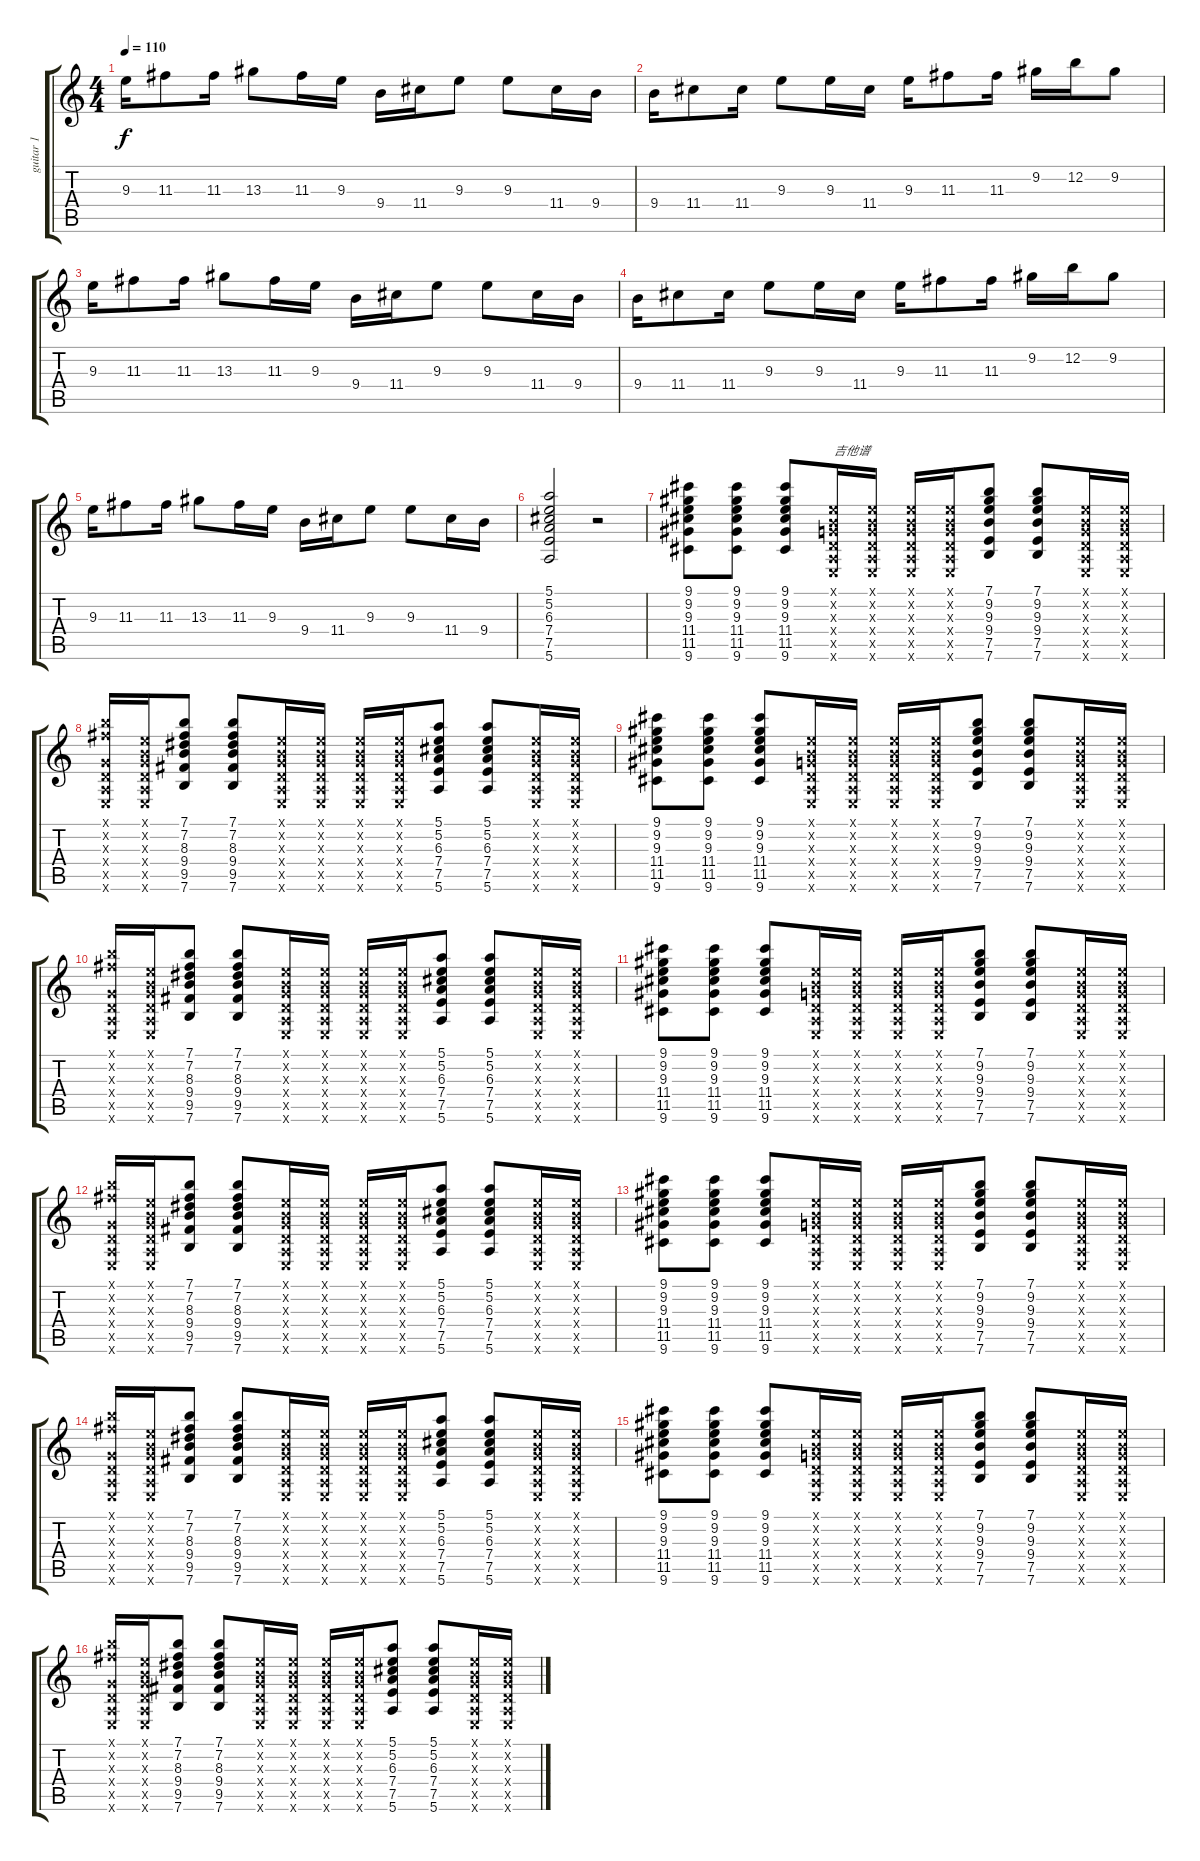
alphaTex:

\track ("guitar 1" "guitar 1") {instrument overdrivenguitar}
\staff {score tabs}
\tuning (E4 B3 G3 D3 A2 E2) {hide}
\ts (4 4)
\tempo 110
\clef g2
\ks c
9.3.16{dy f} 11.3.8 11.3.16 13.3.8 11.3.16 9.3.16 9.4.16 11.4.16 9.3.8 9.3.8 11.4.16 9.4.16 |
9.4.16 11.4.8 11.4.16 9.3.8 9.3.16 11.4.16 9.3.16 11.3.8 11.3.16 9.2.16 12.2.16 9.2.8 |
9.3.16 11.3.8 11.3.16 13.3.8 11.3.16 9.3.16 9.4.16 11.4.16 9.3.8 9.3.8 11.4.16 9.4.16 |
9.4.16 11.4.8 11.4.16 9.3.8 9.3.16 11.4.16 9.3.16 11.3.8 11.3.16 9.2.16 12.2.16 9.2.8 |
9.3.16 11.3.8 11.3.16 13.3.8 11.3.16 9.3.16 9.4.16 11.4.16 9.3.8 9.3.8 11.4.16 9.4.16 |
(5.1 5.2 6.3 7.4 7.5 5.6).2 r.2 |
(9.1 9.2 9.3 11.4 11.5 9.6).8 (9.1 9.2 9.3 11.4 11.5 9.6).8 (9.1 9.2 9.3 11.4 11.5 9.6).8 (0.1{x} 0.2{x} 0.3{x} 0.4{x} 0.5{x} 0.6{x}).16{txt "吉他谱"} (0.1{x} 0.2{x} 0.3{x} 0.4{x} 0.5{x} 0.6{x}).16 (0.1{x} 0.2{x} 0.3{x} 0.4{x} 0.5{x} 0.6{x}).16 (0.1{x} 0.2{x} 0.3{x} 0.4{x} 0.5{x} 0.6{x}).16 (7.1 9.2 9.3 9.4 7.5 7.6).8 (7.1 9.2 9.3 9.4 7.5 7.6).8 (0.1{x} 0.2{x} 0.3{x} 0.4{x} 0.5{x} 0.6{x}).16 (0.1{x} 0.2{x} 0.3{x} 0.4{x} 0.5{x} 0.6{x}).16 |
(7.1{x} 7.2{x} 0.3{x} 0.4{x} 0.5{x} 0.6{x}).16 (0.1{x} 0.2{x} 0.3{x} 0.4{x} 0.5{x} 0.6{x}).16 (7.1 7.2 8.3 9.4 9.5 7.6).8 (7.1 7.2 8.3 9.4 9.5 7.6).8 (0.1{x} 0.2{x} 0.3{x} 0.4{x} 0.5{x} 0.6{x}).16 (0.1{x} 0.2{x} 0.3{x} 0.4{x} 0.5{x} 0.6{x}).16 (0.1{x} 0.2{x} 0.3{x} 0.4{x} 0.5{x} 0.6{x}).16 (0.1{x} 0.2{x} 0.3{x} 0.4{x} 0.5{x} 0.6{x}).16 (5.1 5.2 6.3 7.4 7.5 5.6).8 (5.1 5.2 6.3 7.4 7.5 5.6).8 (0.1{x} 0.2{x} 0.3{x} 0.4{x} 0.5{x} 0.6{x}).16 (0.1{x} 0.2{x} 0.3{x} 0.4{x} 0.5{x} 0.6{x}).16 |
(9.1 9.2 9.3 11.4 11.5 9.6).8 (9.1 9.2 9.3 11.4 11.5 9.6).8 (9.1 9.2 9.3 11.4 11.5 9.6).8 (0.1{x} 0.2{x} 0.3{x} 0.4{x} 0.5{x} 0.6{x}).16 (0.1{x} 0.2{x} 0.3{x} 0.4{x} 0.5{x} 0.6{x}).16 (0.1{x} 0.2{x} 0.3{x} 0.4{x} 0.5{x} 0.6{x}).16 (0.1{x} 0.2{x} 0.3{x} 0.4{x} 0.5{x} 0.6{x}).16 (7.1 9.2 9.3 9.4 7.5 7.6).8 (7.1 9.2 9.3 9.4 7.5 7.6).8 (0.1{x} 0.2{x} 0.3{x} 0.4{x} 0.5{x} 0.6{x}).16 (0.1{x} 0.2{x} 0.3{x} 0.4{x} 0.5{x} 0.6{x}).16 |
(7.1{x} 7.2{x} 0.3{x} 0.4{x} 0.5{x} 0.6{x}).16 (0.1{x} 0.2{x} 0.3{x} 0.4{x} 0.5{x} 0.6{x}).16 (7.1 7.2 8.3 9.4 9.5 7.6).8 (7.1 7.2 8.3 9.4 9.5 7.6).8 (0.1{x} 0.2{x} 0.3{x} 0.4{x} 0.5{x} 0.6{x}).16 (0.1{x} 0.2{x} 0.3{x} 0.4{x} 0.5{x} 0.6{x}).16 (0.1{x} 0.2{x} 0.3{x} 0.4{x} 0.5{x} 0.6{x}).16 (0.1{x} 0.2{x} 0.3{x} 0.4{x} 0.5{x} 0.6{x}).16 (5.1 5.2 6.3 7.4 7.5 5.6).8 (5.1 5.2 6.3 7.4 7.5 5.6).8 (0.1{x} 0.2{x} 0.3{x} 0.4{x} 0.5{x} 0.6{x}).16 (0.1{x} 0.2{x} 0.3{x} 0.4{x} 0.5{x} 0.6{x}).16 |
(9.1 9.2 9.3 11.4 11.5 9.6).8 (9.1 9.2 9.3 11.4 11.5 9.6).8 (9.1 9.2 9.3 11.4 11.5 9.6).8 (0.1{x} 0.2{x} 0.3{x} 0.4{x} 0.5{x} 0.6{x}).16 (0.1{x} 0.2{x} 0.3{x} 0.4{x} 0.5{x} 0.6{x}).16 (0.1{x} 0.2{x} 0.3{x} 0.4{x} 0.5{x} 0.6{x}).16 (0.1{x} 0.2{x} 0.3{x} 0.4{x} 0.5{x} 0.6{x}).16 (7.1 9.2 9.3 9.4 7.5 7.6).8 (7.1 9.2 9.3 9.4 7.5 7.6).8 (0.1{x} 0.2{x} 0.3{x} 0.4{x} 0.5{x} 0.6{x}).16 (0.1{x} 0.2{x} 0.3{x} 0.4{x} 0.5{x} 0.6{x}).16 |
(7.1{x} 7.2{x} 0.3{x} 0.4{x} 0.5{x} 0.6{x}).16 (0.1{x} 0.2{x} 0.3{x} 0.4{x} 0.5{x} 0.6{x}).16 (7.1 7.2 8.3 9.4 9.5 7.6).8 (7.1 7.2 8.3 9.4 9.5 7.6).8 (0.1{x} 0.2{x} 0.3{x} 0.4{x} 0.5{x} 0.6{x}).16 (0.1{x} 0.2{x} 0.3{x} 0.4{x} 0.5{x} 0.6{x}).16 (0.1{x} 0.2{x} 0.3{x} 0.4{x} 0.5{x} 0.6{x}).16 (0.1{x} 0.2{x} 0.3{x} 0.4{x} 0.5{x} 0.6{x}).16 (5.1 5.2 6.3 7.4 7.5 5.6).8 (5.1 5.2 6.3 7.4 7.5 5.6).8 (0.1{x} 0.2{x} 0.3{x} 0.4{x} 0.5{x} 0.6{x}).16 (0.1{x} 0.2{x} 0.3{x} 0.4{x} 0.5{x} 0.6{x}).16 |
(9.1 9.2 9.3 11.4 11.5 9.6).8 (9.1 9.2 9.3 11.4 11.5 9.6).8 (9.1 9.2 9.3 11.4 11.5 9.6).8 (0.1{x} 0.2{x} 0.3{x} 0.4{x} 0.5{x} 0.6{x}).16 (0.1{x} 0.2{x} 0.3{x} 0.4{x} 0.5{x} 0.6{x}).16 (0.1{x} 0.2{x} 0.3{x} 0.4{x} 0.5{x} 0.6{x}).16 (0.1{x} 0.2{x} 0.3{x} 0.4{x} 0.5{x} 0.6{x}).16 (7.1 9.2 9.3 9.4 7.5 7.6).8 (7.1 9.2 9.3 9.4 7.5 7.6).8 (0.1{x} 0.2{x} 0.3{x} 0.4{x} 0.5{x} 0.6{x}).16 (0.1{x} 0.2{x} 0.3{x} 0.4{x} 0.5{x} 0.6{x}).16 |
(7.1{x} 7.2{x} 0.3{x} 0.4{x} 0.5{x} 0.6{x}).16 (0.1{x} 0.2{x} 0.3{x} 0.4{x} 0.5{x} 0.6{x}).16 (7.1 7.2 8.3 9.4 9.5 7.6).8 (7.1 7.2 8.3 9.4 9.5 7.6).8 (0.1{x} 0.2{x} 0.3{x} 0.4{x} 0.5{x} 0.6{x}).16 (0.1{x} 0.2{x} 0.3{x} 0.4{x} 0.5{x} 0.6{x}).16 (0.1{x} 0.2{x} 0.3{x} 0.4{x} 0.5{x} 0.6{x}).16 (0.1{x} 0.2{x} 0.3{x} 0.4{x} 0.5{x} 0.6{x}).16 (5.1 5.2 6.3 7.4 7.5 5.6).8 (5.1 5.2 6.3 7.4 7.5 5.6).8 (0.1{x} 0.2{x} 0.3{x} 0.4{x} 0.5{x} 0.6{x}).16 (0.1{x} 0.2{x} 0.3{x} 0.4{x} 0.5{x} 0.6{x}).16 |
(9.1 9.2 9.3 11.4 11.5 9.6).8 (9.1 9.2 9.3 11.4 11.5 9.6).8 (9.1 9.2 9.3 11.4 11.5 9.6).8 (0.1{x} 0.2{x} 0.3{x} 0.4{x} 0.5{x} 0.6{x}).16 (0.1{x} 0.2{x} 0.3{x} 0.4{x} 0.5{x} 0.6{x}).16 (0.1{x} 0.2{x} 0.3{x} 0.4{x} 0.5{x} 0.6{x}).16 (0.1{x} 0.2{x} 0.3{x} 0.4{x} 0.5{x} 0.6{x}).16 (7.1 9.2 9.3 9.4 7.5 7.6).8 (7.1 9.2 9.3 9.4 7.5 7.6).8 (0.1{x} 0.2{x} 0.3{x} 0.4{x} 0.5{x} 0.6{x}).16 (0.1{x} 0.2{x} 0.3{x} 0.4{x} 0.5{x} 0.6{x}).16 |
(7.1{x} 7.2{x} 0.3{x} 0.4{x} 0.5{x} 0.6{x}).16 (0.1{x} 0.2{x} 0.3{x} 0.4{x} 0.5{x} 0.6{x}).16 (7.1 7.2 8.3 9.4 9.5 7.6).8 (7.1 7.2 8.3 9.4 9.5 7.6).8 (0.1{x} 0.2{x} 0.3{x} 0.4{x} 0.5{x} 0.6{x}).16 (0.1{x} 0.2{x} 0.3{x} 0.4{x} 0.5{x} 0.6{x}).16 (0.1{x} 0.2{x} 0.3{x} 0.4{x} 0.5{x} 0.6{x}).16 (0.1{x} 0.2{x} 0.3{x} 0.4{x} 0.5{x} 0.6{x}).16 (5.1 5.2 6.3 7.4 7.5 5.6).8 (5.1 5.2 6.3 7.4 7.5 5.6).8 (0.1{x} 0.2{x} 0.3{x} 0.4{x} 0.5{x} 0.6{x}).16 (0.1{x} 0.2{x} 0.3{x} 0.4{x} 0.5{x} 0.6{x}).16
